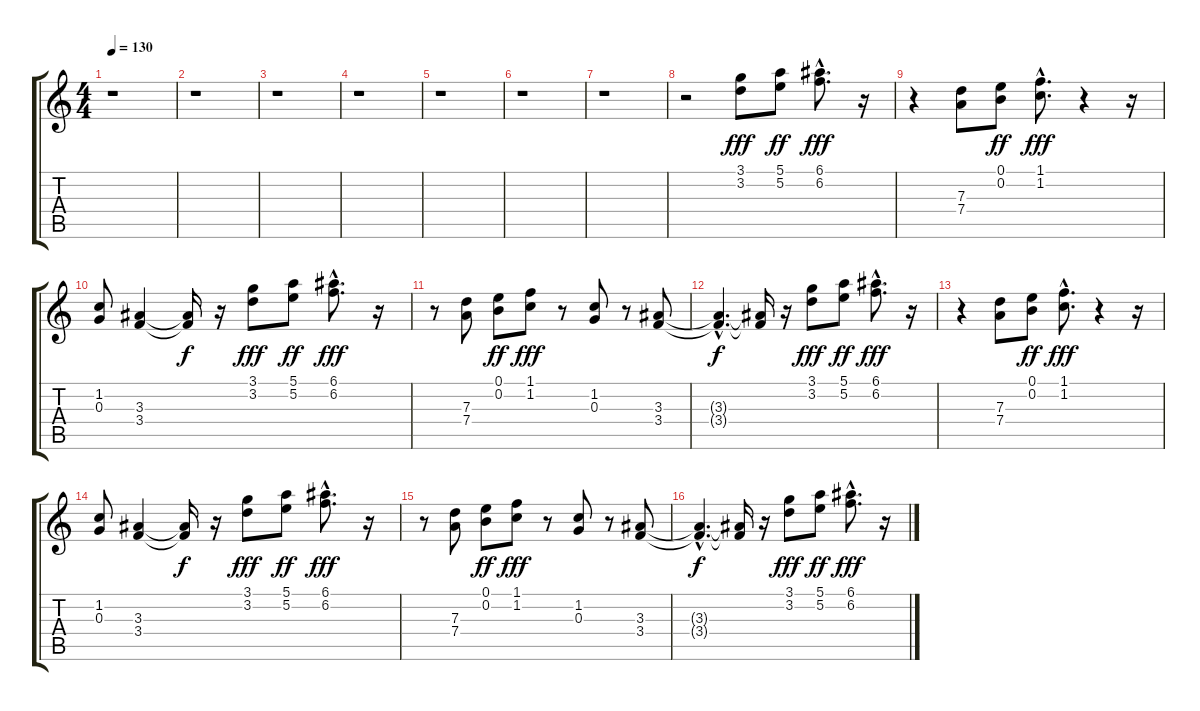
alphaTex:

\track "" {instrument distortionguitar}
\staff {score tabs}
\tuning (E4 B3 G3 D3 A2 E2) {hide}
\ts (4 4)
\tempo 130
\clef g2
\ks c
r.1{dy f} |
r.1 |
r.1 |
r.1 |
r.1 |
r.1 |
r.1 |
r.2 (3.1 3.2).8{dy fff} (5.1 5.2).8{dy ff} (6.1{hac} 6.2{hac}).8{d dy fff} r.16 |
r.4 (7.3 7.4).8 (0.1 0.2).8{dy ff} (1.1{hac} 1.2{hac}).8{d dy fff} r.4 r.16 |
(1.2 0.3).8 (3.3 3.4).4 (3.3{t} 3.4{t}).16{dy f} r.16 (3.1 3.2).8{dy fff} (5.1 5.2).8{dy ff} (6.1{hac} 6.2{hac}).8{d dy fff} r.16 |
r.8 (7.3 7.4).8 (0.1 0.2).8{dy ff} (1.1 1.2).8{dy fff} r.8 (1.2 0.3).8 r.8 (3.3 3.4).8 |
(3.3{hac t} 3.4{hac t}).4{d dy f} (3.3{t} 3.4{t}).16 r.16 (3.1 3.2).8{dy fff} (5.1 5.2).8{dy ff} (6.1{hac} 6.2{hac}).8{d dy fff} r.16 |
r.4 (7.3 7.4).8 (0.1 0.2).8{dy ff} (1.1{hac} 1.2{hac}).8{d dy fff} r.4 r.16 |
(1.2 0.3).8 (3.3 3.4).4 (3.3{t} 3.4{t}).16{dy f} r.16 (3.1 3.2).8{dy fff} (5.1 5.2).8{dy ff} (6.1{hac} 6.2{hac}).8{d dy fff} r.16 |
r.8 (7.3 7.4).8 (0.1 0.2).8{dy ff} (1.1 1.2).8{dy fff} r.8 (1.2 0.3).8 r.8 (3.3 3.4).8 |
(3.3{hac t} 3.4{hac t}).4{d dy f} (3.3{t} 3.4{t}).16 r.16 (3.1 3.2).8{dy fff} (5.1 5.2).8{dy ff} (6.1{hac} 6.2{hac}).8{d dy fff} r.16
